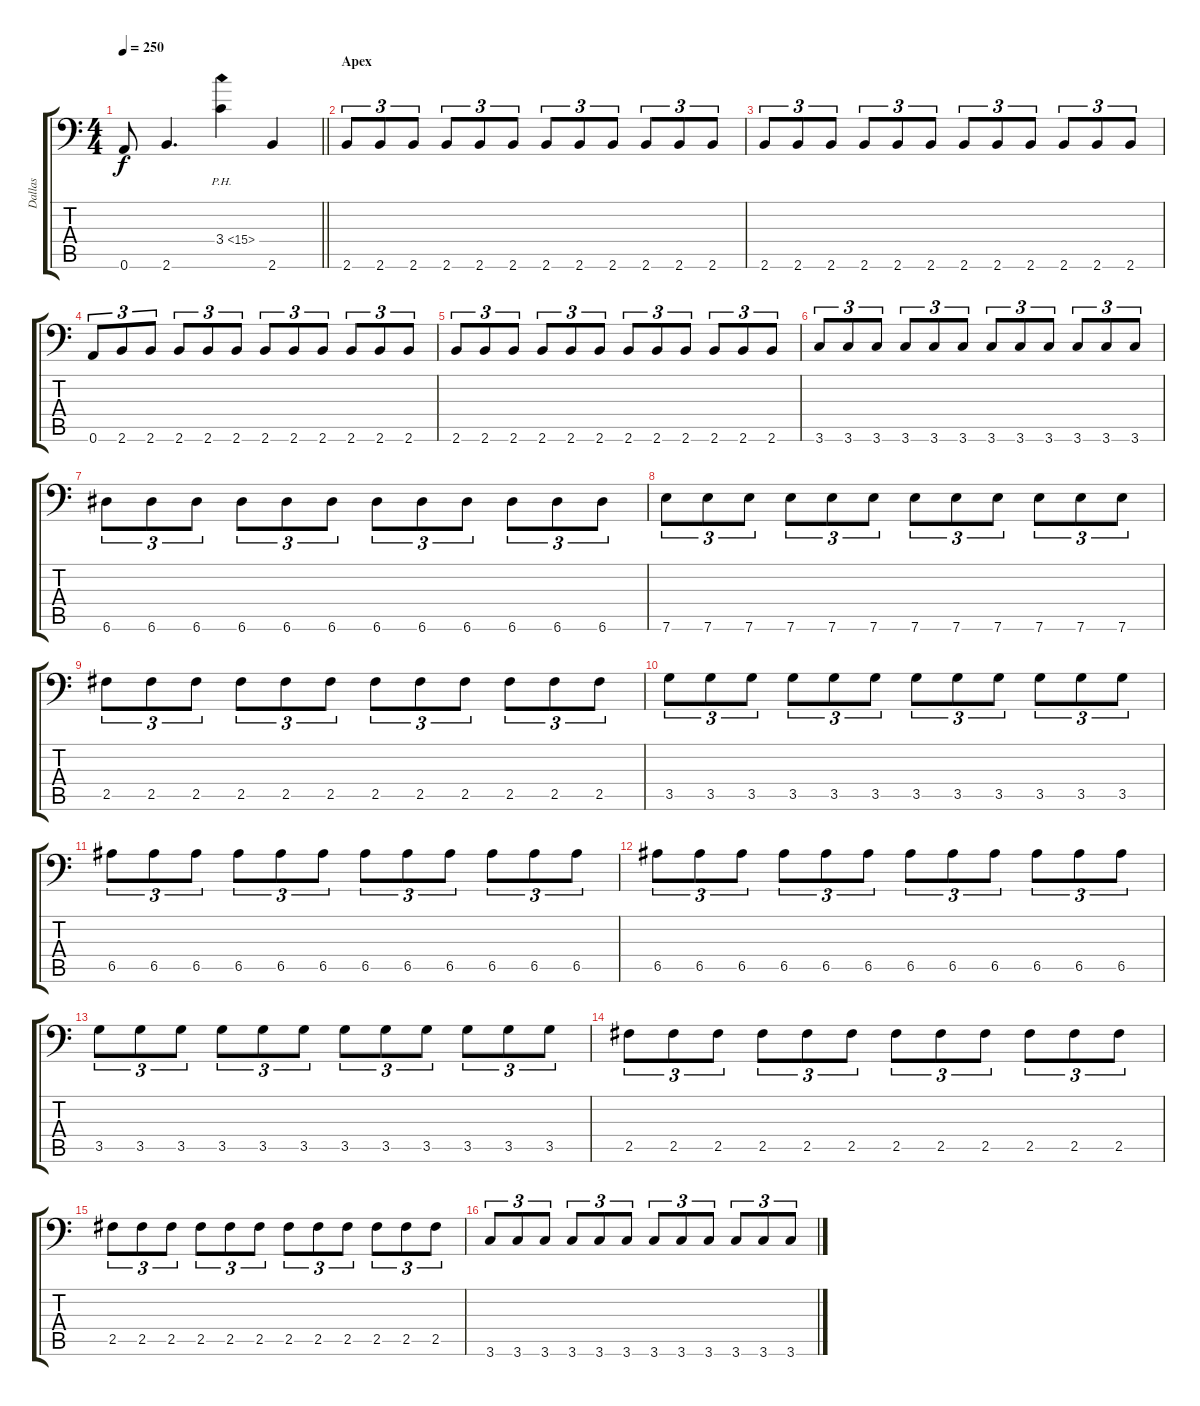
\track ("Dallas" "Dallas") {instrument distortionguitar}
\staff {score tabs}
\tuning (B3 Gb3 D3 A2 E2 A1) {hide}
\ts (4 4)
\tempo 250
\clef f4
\barLineRight lightlight
\ks c
0.6.8{dy f} 2.6.4{d} 3.4{ph 12}.4 2.6.4 |
\section ("" "Apex")
2.6.8{tu (3 2)} 2.6.8{tu (3 2)} 2.6.8{tu (3 2)} 2.6.8{tu (3 2)} 2.6.8{tu (3 2)} 2.6.8{tu (3 2)} 2.6.8{tu (3 2)} 2.6.8{tu (3 2)} 2.6.8{tu (3 2)} 2.6.8{tu (3 2)} 2.6.8{tu (3 2)} 2.6.8{tu (3 2)} |
2.6.8{tu (3 2)} 2.6.8{tu (3 2)} 2.6.8{tu (3 2)} 2.6.8{tu (3 2)} 2.6.8{tu (3 2)} 2.6.8{tu (3 2)} 2.6.8{tu (3 2)} 2.6.8{tu (3 2)} 2.6.8{tu (3 2)} 2.6.8{tu (3 2)} 2.6.8{tu (3 2)} 2.6.8{tu (3 2)} |
0.6.8{tu (3 2)} 2.6.8{tu (3 2)} 2.6.8{tu (3 2)} 2.6.8{tu (3 2)} 2.6.8{tu (3 2)} 2.6.8{tu (3 2)} 2.6.8{tu (3 2)} 2.6.8{tu (3 2)} 2.6.8{tu (3 2)} 2.6.8{tu (3 2)} 2.6.8{tu (3 2)} 2.6.8{tu (3 2)} |
2.6.8{tu (3 2)} 2.6.8{tu (3 2)} 2.6.8{tu (3 2)} 2.6.8{tu (3 2)} 2.6.8{tu (3 2)} 2.6.8{tu (3 2)} 2.6.8{tu (3 2)} 2.6.8{tu (3 2)} 2.6.8{tu (3 2)} 2.6.8{tu (3 2)} 2.6.8{tu (3 2)} 2.6.8{tu (3 2)} |
3.6.8{tu (3 2)} 3.6.8{tu (3 2)} 3.6.8{tu (3 2)} 3.6.8{tu (3 2)} 3.6.8{tu (3 2)} 3.6.8{tu (3 2)} 3.6.8{tu (3 2)} 3.6.8{tu (3 2)} 3.6.8{tu (3 2)} 3.6.8{tu (3 2)} 3.6.8{tu (3 2)} 3.6.8{tu (3 2)} |
6.6.8{tu (3 2)} 6.6.8{tu (3 2)} 6.6.8{tu (3 2)} 6.6.8{tu (3 2)} 6.6.8{tu (3 2)} 6.6.8{tu (3 2)} 6.6.8{tu (3 2)} 6.6.8{tu (3 2)} 6.6.8{tu (3 2)} 6.6.8{tu (3 2)} 6.6.8{tu (3 2)} 6.6.8{tu (3 2)} |
7.6.8{tu (3 2)} 7.6.8{tu (3 2)} 7.6.8{tu (3 2)} 7.6.8{tu (3 2)} 7.6.8{tu (3 2)} 7.6.8{tu (3 2)} 7.6.8{tu (3 2)} 7.6.8{tu (3 2)} 7.6.8{tu (3 2)} 7.6.8{tu (3 2)} 7.6.8{tu (3 2)} 7.6.8{tu (3 2)} |
2.5.8{tu (3 2)} 2.5.8{tu (3 2)} 2.5.8{tu (3 2)} 2.5.8{tu (3 2)} 2.5.8{tu (3 2)} 2.5.8{tu (3 2)} 2.5.8{tu (3 2)} 2.5.8{tu (3 2)} 2.5.8{tu (3 2)} 2.5.8{tu (3 2)} 2.5.8{tu (3 2)} 2.5.8{tu (3 2)} |
3.5.8{tu (3 2)} 3.5.8{tu (3 2)} 3.5.8{tu (3 2)} 3.5.8{tu (3 2)} 3.5.8{tu (3 2)} 3.5.8{tu (3 2)} 3.5.8{tu (3 2)} 3.5.8{tu (3 2)} 3.5.8{tu (3 2)} 3.5.8{tu (3 2)} 3.5.8{tu (3 2)} 3.5.8{tu (3 2)} |
6.5.8{tu (3 2)} 6.5.8{tu (3 2)} 6.5.8{tu (3 2)} 6.5.8{tu (3 2)} 6.5.8{tu (3 2)} 6.5.8{tu (3 2)} 6.5.8{tu (3 2)} 6.5.8{tu (3 2)} 6.5.8{tu (3 2)} 6.5.8{tu (3 2)} 6.5.8{tu (3 2)} 6.5.8{tu (3 2)} |
6.5.8{tu (3 2)} 6.5.8{tu (3 2)} 6.5.8{tu (3 2)} 6.5.8{tu (3 2)} 6.5.8{tu (3 2)} 6.5.8{tu (3 2)} 6.5.8{tu (3 2)} 6.5.8{tu (3 2)} 6.5.8{tu (3 2)} 6.5.8{tu (3 2)} 6.5.8{tu (3 2)} 6.5.8{tu (3 2)} |
3.5.8{tu (3 2)} 3.5.8{tu (3 2)} 3.5.8{tu (3 2)} 3.5.8{tu (3 2)} 3.5.8{tu (3 2)} 3.5.8{tu (3 2)} 3.5.8{tu (3 2)} 3.5.8{tu (3 2)} 3.5.8{tu (3 2)} 3.5.8{tu (3 2)} 3.5.8{tu (3 2)} 3.5.8{tu (3 2)} |
2.5.8{tu (3 2)} 2.5.8{tu (3 2)} 2.5.8{tu (3 2)} 2.5.8{tu (3 2)} 2.5.8{tu (3 2)} 2.5.8{tu (3 2)} 2.5.8{tu (3 2)} 2.5.8{tu (3 2)} 2.5.8{tu (3 2)} 2.5.8{tu (3 2)} 2.5.8{tu (3 2)} 2.5.8{tu (3 2)} |
2.5.8{tu (3 2)} 2.5.8{tu (3 2)} 2.5.8{tu (3 2)} 2.5.8{tu (3 2)} 2.5.8{tu (3 2)} 2.5.8{tu (3 2)} 2.5.8{tu (3 2)} 2.5.8{tu (3 2)} 2.5.8{tu (3 2)} 2.5.8{tu (3 2)} 2.5.8{tu (3 2)} 2.5.8{tu (3 2)} |
3.6.8{tu (3 2)} 3.6.8{tu (3 2)} 3.6.8{tu (3 2)} 3.6.8{tu (3 2)} 3.6.8{tu (3 2)} 3.6.8{tu (3 2)} 3.6.8{tu (3 2)} 3.6.8{tu (3 2)} 3.6.8{tu (3 2)} 3.6.8{tu (3 2)} 3.6.8{tu (3 2)} 3.6.8{tu (3 2)}
